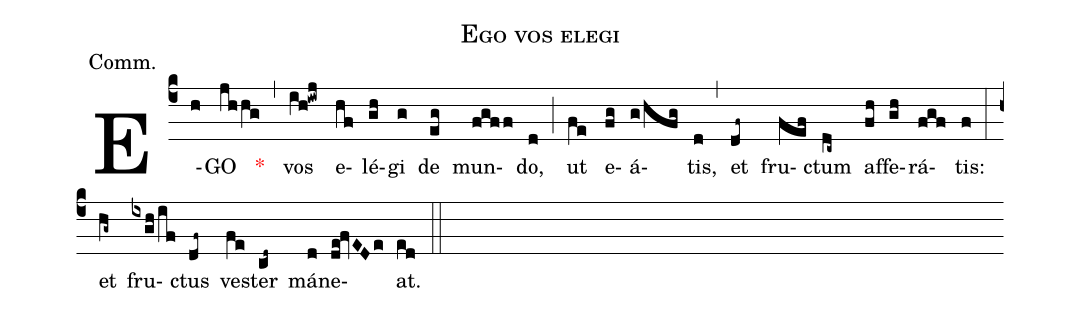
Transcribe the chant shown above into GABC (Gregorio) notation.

name:Ego vos elegi;
annotation:Comm.;
mode:I.;
office-part:Communion;
%%
(c4) E(h)GO(jhhg) <v>\red{*}</v>(,) vos(ih!iwj) e(hf)lé(gh)gi(g) de(eg) mun(fgff)do,(d) (;) ut(fe) e(fg)á(g/hfg)tis,(d) (,) et(df~) fru(fef)ctum(dc~) af(fh)fe(gh)rá(fgf)tis:(f) (:) et(hg~) fru(ixgh/if)ctus(df~) ve(fe)ster(cd~) má(d)ne(de!fvEDe)at.(ed) (::)
